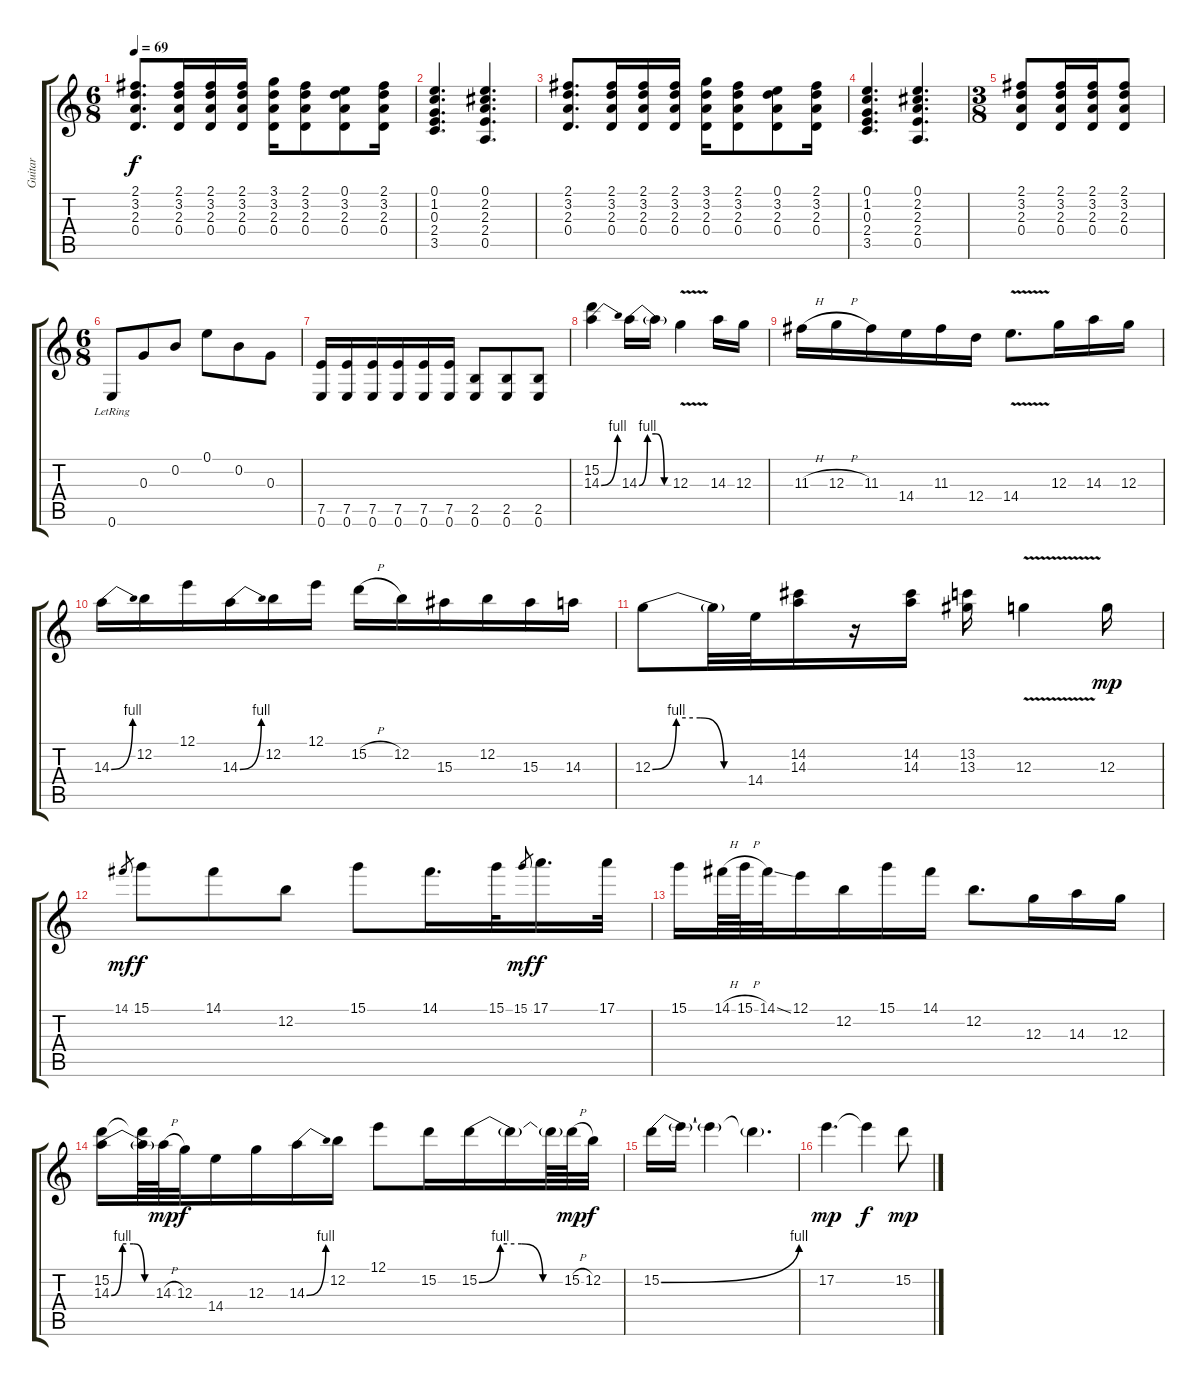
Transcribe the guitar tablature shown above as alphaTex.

\track ("Guitar" "Guitar") {instrument acousticguitarsteel}
\staff {score tabs}
\tuning (E4 B3 G3 D3 A2 E2) {hide}
\ts (6 8)
\tempo 69
\clef g2
\ks c
(2.1 3.2 2.3 0.4).8{d dy f} (2.1 3.2 2.3 0.4).16 (2.1 3.2 2.3 0.4).16 (2.1 3.2 2.3 0.4).16 (3.1 3.2 2.3 0.4).16 (2.1 3.2 2.3 0.4).8 (0.1 3.2 2.3 0.4).8 (2.1 3.2 2.3 0.4).16 |
(0.1 1.2 0.3 2.4 3.5).4{d} (0.1 2.2 2.3 2.4 0.5).4{d} |
(2.1 3.2 2.3 0.4).8{d} (2.1 3.2 2.3 0.4).16 (2.1 3.2 2.3 0.4).16 (2.1 3.2 2.3 0.4).16 (3.1 3.2 2.3 0.4).16 (2.1 3.2 2.3 0.4).8 (0.1 3.2 2.3 0.4).8 (2.1 3.2 2.3 0.4).16 |
(0.1 1.2 0.3 2.4 3.5).4{d} (0.1 2.2 2.3 2.4 0.5).4{d} |
\ts (3 8)
(2.1 3.2 2.3 0.4).8 (2.1 3.2 2.3 0.4).16 (2.1 3.2 2.3 0.4).16 (2.1 3.2 2.3 0.4).8 |
\ts (6 8)
0.6{lr}.8 0.3.8 0.2.8 0.1.8 0.2.8 0.3.8 |
(7.5 0.6).16{instrument distortionguitar} (7.5 0.6).16 (7.5 0.6).16 (7.5 0.6).16 (7.5 0.6).16 (7.5 0.6).16 (2.5 0.6).8 (2.5 0.6).8 (2.5 0.6).8 |
(15.2 14.3{be (bend 0 0 60 4)}).4{volume 16} 14.3{be (custom 0 0 15 4 30 4 45 0 60 0)}.16 14.3{t}.16 12.3{v}.4 14.3.16 12.3.16 |
11.3{h}.16 12.3{h}.16 11.3.16 14.4.16 11.3.16 12.4.16 14.4{v}.8{d} 12.3.16 14.3.16 12.3.16 |
14.3{be (bend 0 0 60 4)}.16 12.2.16 12.1.16 14.3{be (bend 0 0 60 4)}.16 12.2.16 12.1.16 15.2{h}.16 12.2.16 15.3.16 12.2.16 15.3.16 14.3.16 |
12.3{be (custom 0 0 15 4 30 4 45 0 60 0)}.8 12.3{t}.32 14.4.32 (14.2 14.3).16 r.16 (14.2 14.3).16 (13.2 13.3).16 12.3{v}.4 12.3.16{dy mp} |
14.1.8{gr dy mf} 15.1.8{dy f} 14.1.8 12.2.8 15.1.8 14.1.16{d} 15.1.32 15.1.8{gr dy mf} 17.1.16{d dy f} 17.1.32 |
15.1.16 14.1{h}.64 15.1{h}.64 14.1{ss}.32 12.1.16 12.2.16 15.1.16 14.1.16 12.2.8{d} 12.3.16 14.3.16 12.3.16 |
(15.2 14.3{be (custom 0 0 15 4 30 4 45 0 60 0)}).16 (15.2{t} 14.3{t}).64 14.3{h}.64{dy mp} 12.3.32{dy f} 14.4.16 12.3.16 14.3{be (bend 0 0 60 4)}.16 12.2.16 12.1.8 15.2.16 15.2{be (custom 0 0 15 4 30 4 45 0 60 0)}.16 15.2{t}.16 15.2{t}.64 15.2{h}.64{dy mp} 12.2.32{dy f} |
15.2{be (bend 0 0 60 4)}.16 15.2{t}.16 15.2{t}.4 15.2{t}.4{d} |
17.2.4{d dy mp} 17.2{t}.4{dy f} 15.2{h}.8{dy mp}
